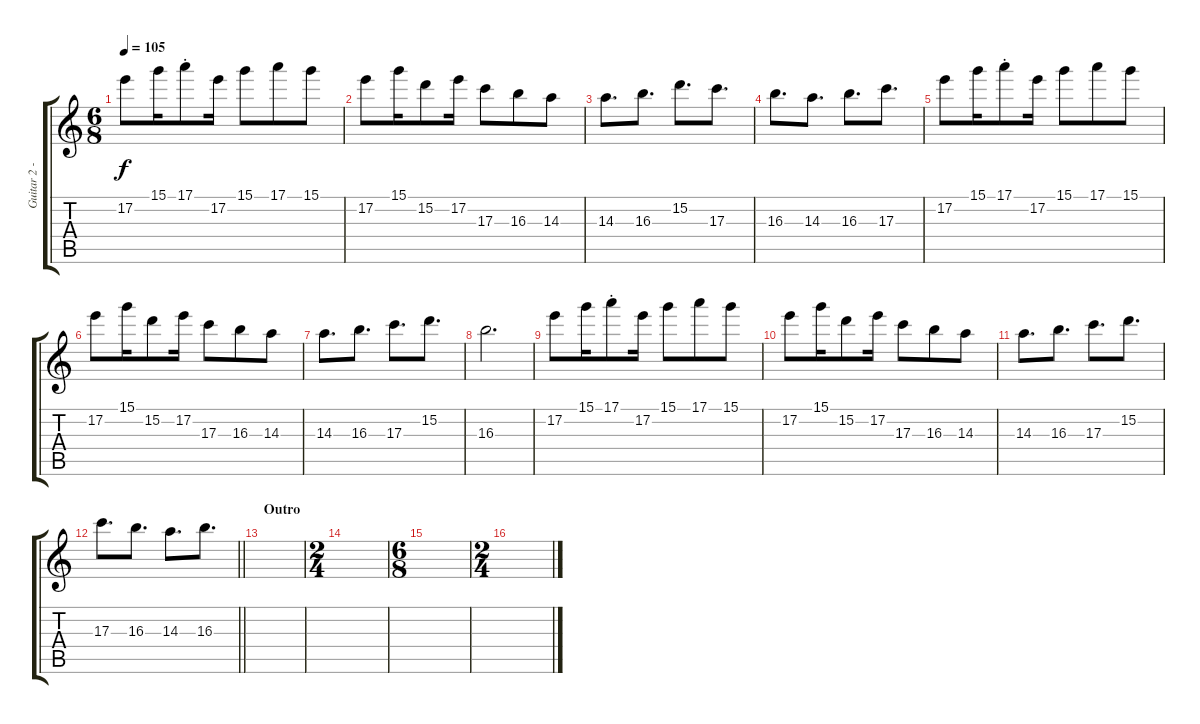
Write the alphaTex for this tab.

\track ("Guitar 2 - Omar" "Guitar 2 -") {instrument distortionguitar}
\staff {score tabs}
\tuning (E4 B3 G3 D3 A2 E2) {hide}
\ts (6 8)
\tempo 105
\clef g2
\ks c
17.2.8{dy f} 15.1.16 17.1{st}.8 17.2.16 15.1.8 17.1.8 15.1.8 |
17.2.8 15.1.16 15.2.8 17.2.16 17.3.8 16.3.8 14.3.8 |
14.3.8{d} 16.3.8{d} 15.2.8{d} 17.3.8{d} |
16.3.8{d} 14.3.8{d} 16.3.8{d} 17.3.8{d} |
17.2.8 15.1.16 17.1{st}.8 17.2.16 15.1.8 17.1.8 15.1.8 |
17.2.8 15.1.16 15.2.8 17.2.16 17.3.8 16.3.8 14.3.8 |
14.3.8{d} 16.3.8{d} 17.3.8{d} 15.2.8{d} |
16.3.2{d} |
17.2.8 15.1.16 17.1{st}.8 17.2.16 15.1.8 17.1.8 15.1.8 |
17.2.8 15.1.16 15.2.8 17.2.16 17.3.8 16.3.8 14.3.8 |
14.3.8{d} 16.3.8{d} 17.3.8{d} 15.2.8{d} |
\barLineRight lightlight
17.3.8{d} 16.3.8{d} 14.3.8{d} 16.3.8{d} |
\section ("" "Outro")
|
\ts (2 4)
|
\ts (6 8)
|
\ts (2 4)
